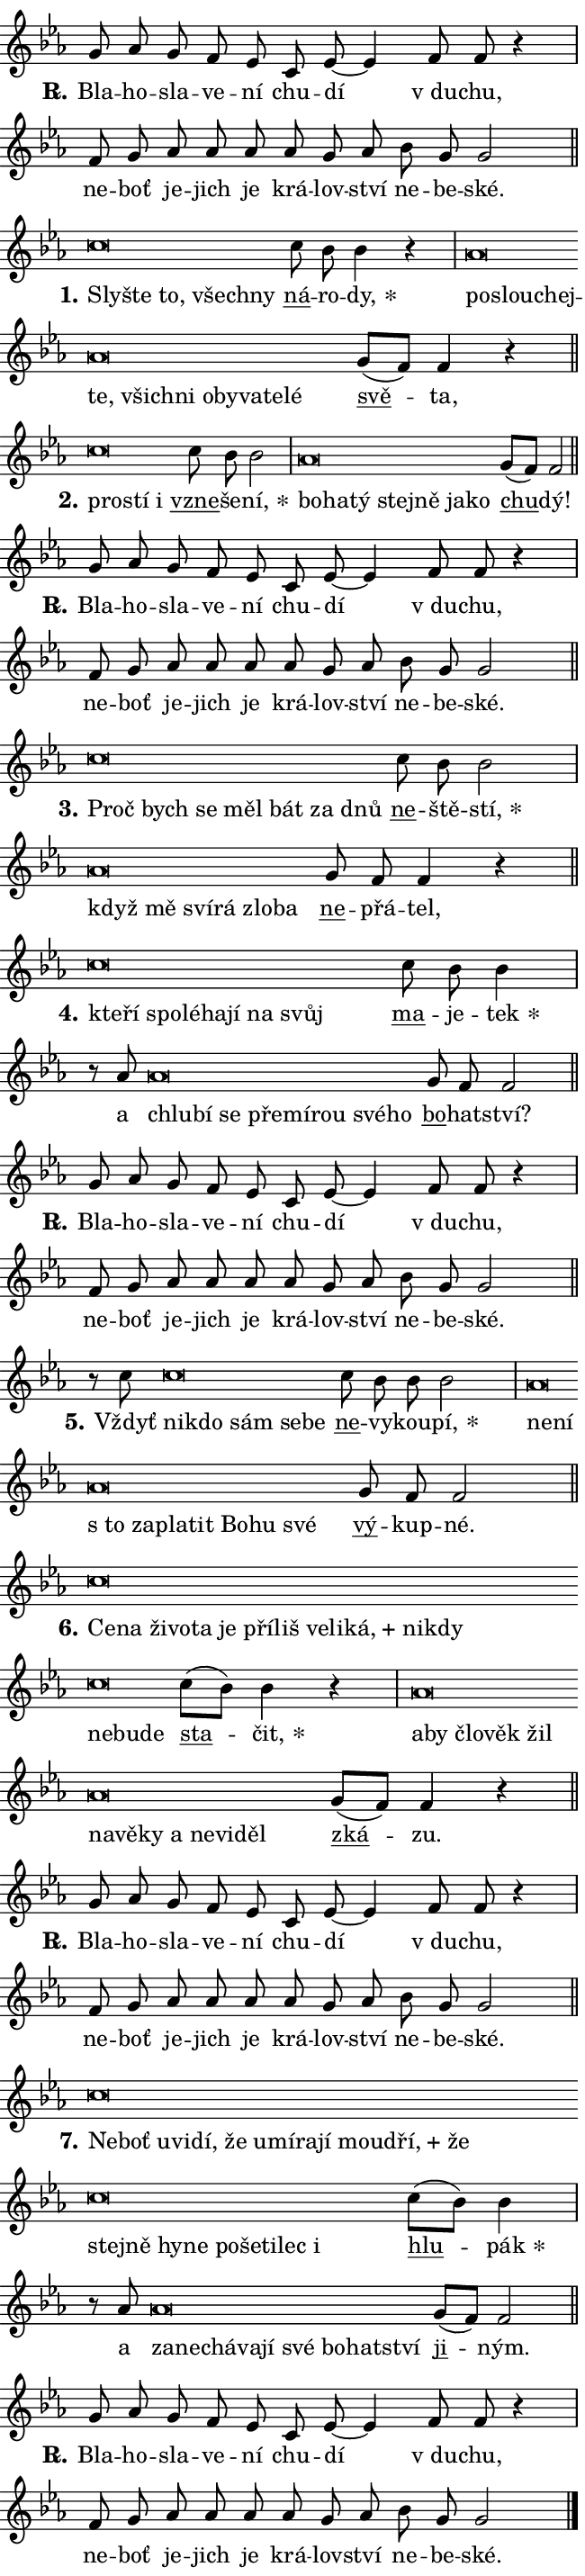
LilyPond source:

\version "2.24.0"
\header { tagline = "" }
\paper {
  indent = 0\cm
  top-margin = 0\cm
  right-margin = 0.13\cm % to fit lyric hyphens
  bottom-margin = 0\cm
  left-margin = 0\cm
  paper-width = 11\cm
  page-breaking = #ly:one-page-breaking
  system-system-spacing.basic-distance = #11
  score-system-spacing.basic-distance = #11
  ragged-last = ##f
}


%% Author: Thomas Morley
%% https://lists.gnu.org/archive/html/lilypond-user/2020-05/msg00002.html
#(define (line-position grob)
"Returns position of @var[grob} in current system:
   @code{'start}, if at first time-step
   @code{'end}, if at last time-step
   @code{'middle} otherwise
"
  (let* ((col (ly:item-get-column grob))
         (ln (ly:grob-object col 'left-neighbor))
         (rn (ly:grob-object col 'right-neighbor))
         (col-to-check-left (if (ly:grob? ln) ln col))
         (col-to-check-right (if (ly:grob? rn) rn col))
         (break-dir-left
           (and
             (ly:grob-property col-to-check-left 'non-musical #f)
             (ly:item-break-dir col-to-check-left)))
         (break-dir-right
           (and
             (ly:grob-property col-to-check-right 'non-musical #f)
             (ly:item-break-dir col-to-check-right))))
        (cond ((eqv? 1 break-dir-left) 'start)
              ((eqv? -1 break-dir-right) 'end)
              (else 'middle))))

#(define (tranparent-at-line-position vctor)
  (lambda (grob)
  "Relying on @code{line-position} select the relevant enry from @var{vctor}.
Used to determine transparency,"
    (case (line-position grob)
      ((end) (not (vector-ref vctor 0)))
      ((middle) (not (vector-ref vctor 1)))
      ((start) (not (vector-ref vctor 2))))))

noteHeadBreakVisibility =
#(define-music-function (break-visibility)(vector?)
"Makes @code{NoteHead}s transparent relying on @var{break-visibility}"
#{
  \override NoteHead.transparent =
    #(tranparent-at-line-position break-visibility)
#})

#(define delete-ledgers-for-transparent-note-heads
  (lambda (grob)
    "Reads whether a @code{NoteHead} is transparent.
If so this @code{NoteHead} is removed from @code{'note-heads} from
@var{grob}, which is supposed to be @code{LedgerLineSpanner}.
As a result ledgers are not printed for this @code{NoteHead}"
    (let* ((nhds-array (ly:grob-object grob 'note-heads))
           (nhds-list
             (if (ly:grob-array? nhds-array)
                 (ly:grob-array->list nhds-array)
                 '()))
           ;; Relies on the transparent-property being done before
           ;; Staff.LedgerLineSpanner.after-line-breaking is executed.
           ;; This is fragile ...
           (to-keep
             (remove
               (lambda (nhd)
                 (ly:grob-property nhd 'transparent #f))
               nhds-list)))
      ;; TODO find a better method to iterate over grob-arrays, similiar
      ;; to filter/remove etc for lists
      ;; For now rebuilt from scratch
      (set! (ly:grob-object grob 'note-heads)  '())
      (for-each
        (lambda (nhd)
          (ly:pointer-group-interface::add-grob grob 'note-heads nhd))
        to-keep))))

squashNotes = {
  \override NoteHead.X-extent = #'(-0.2 . 0.2)
  \override NoteHead.Y-extent = #'(-0.75 . 0)
  \override NoteHead.stencil =
    #(lambda (grob)
       (let ((pos (ly:grob-property grob 'staff-position)))
         (begin
           (if (< pos -7) (display "ERROR: Lower brevis then expected\n") (display ""))
           (if (<= pos -6) ly:text-interface::print ly:note-head::print))))
}
unSquashNotes = {
  \revert NoteHead.X-extent
  \revert NoteHead.Y-extent
  \revert NoteHead.stencil
}

hideNotes = \noteHeadBreakVisibility #begin-of-line-visible
unHideNotes = \noteHeadBreakVisibility #all-visible

% work-around for resetting accidentals
% https://lilypond.org/doc/v2.23/Documentation/notation/displaying-rhythms#unmetered-music
cadenzaMeasure = {
  \cadenzaOff
  \partial 1024 s1024
  \cadenzaOn
}

#(define-markup-command (accent layout props text) (markup?)
  "Underline accented syllable"
  (interpret-markup layout props
    #{\markup \override #'(offset . 4.3) \underline { #text }#}))

responsum = \markup \concat {
  "R" \hspace #-1.05 \path #0.1 #'((moveto 0 0.07) (lineto 0.9 0.8)) \hspace #0.05 "."
}

spaceSize = #0.6828661417322834 % exact space size for TeX Gyre Schola

\layout {
  \context {
    \Staff
    \remove "Time_signature_engraver"
    \override LedgerLineSpanner.after-line-breaking = #delete-ledgers-for-transparent-note-heads
  }
  \context {
    \Lyrics {
      \override LyricSpace.minimum-distance = \spaceSize
      \override LyricText.font-name = #"TeX Gyre Schola"
      \override LyricText.font-size = 1
      \override StanzaNumber.font-name = #"TeX Gyre Schola Bold"
      \override StanzaNumber.font-size = 1
    }
  }
  \context {
    \Score 
    \override NoteHead.text =
      #(lambda (grob) 
        (let ((pos (ly:grob-property grob 'staff-position)))
          #{\markup {
            \combine
              \halign #-0.55 \raise #(if (= pos -6) 0 0.5) \override #'(thickness . 2) \draw-line #'(3.2 . 0)
              \musicglyph "noteheads.sM1"
          }#}))
  }
}

% magnetic-lyrics.ily
%
%   written by
%     Jean Abou Samra <jean@abou-samra.fr>
%     Werner Lemberg <wl@gnu.org>
%
%   adapted by
%     Jiri Hon <jiri.hon@gmail.com>
%
% Version 2022-Apr-15

% https://www.mail-archive.com/lilypond-user@gnu.org/msg149350.html

#(define (Left_hyphen_pointer_engraver context)
   "Collect syllable-hyphen-syllable occurrences in lyrics and store
them in properties.  This engraver only looks to the left.  For
example, if the lyrics input is @code{foo -- bar}, it does the
following.

@itemize @bullet
@item
Set the @code{text} property of the @code{LyricHyphen} grob between
@q{foo} and @q{bar} to @code{foo}.

@item
Set the @code{left-hyphen} property of the @code{LyricText} grob with
text @q{foo} to the @code{LyricHyphen} grob between @q{foo} and
@q{bar}.
@end itemize

Use this auxiliary engraver in combination with the
@code{lyric-@/text::@/apply-@/magnetic-@/offset!} hook."
   (let ((hyphen #f)
         (text #f))
     (make-engraver
      (acknowledgers
       ((lyric-syllable-interface engraver grob source-engraver)
        (set! text grob)))
      (end-acknowledgers
       ((lyric-hyphen-interface engraver grob source-engraver)
        ;(when (not (grob::has-interface grob 'lyric-space-interface))
          (set! hyphen grob)));)
      ((stop-translation-timestep engraver)
       (when (and text hyphen)
         (ly:grob-set-object! text 'left-hyphen hyphen))
       (set! text #f)
       (set! hyphen #f)))))

#(define (lyric-text::apply-magnetic-offset! grob)
   "If the space between two syllables is less than the value in
property @code{LyricText@/.details@/.squash-threshold}, move the right
syllable to the left so that it gets concatenated with the left
syllable.

Use this function as a hook for
@code{LyricText@/.after-@/line-@/breaking} if the
@code{Left_@/hyphen_@/pointer_@/engraver} is active."
   (let ((hyphen (ly:grob-object grob 'left-hyphen #f)))
     (when hyphen
       (let ((left-text (ly:spanner-bound hyphen LEFT)))
         (when (grob::has-interface left-text 'lyric-syllable-interface)
           (let* ((common (ly:grob-common-refpoint grob left-text X))
                  (this-x-ext (ly:grob-extent grob common X))
                  (left-x-ext
                   (begin
                     ;; Trigger magnetism for left-text.
                     (ly:grob-property left-text 'after-line-breaking)
                     (ly:grob-extent left-text common X)))
                  ;; `delta` is the gap width between two syllables.
                  (delta (- (interval-start this-x-ext)
                            (interval-end left-x-ext)))
                  (details (ly:grob-property grob 'details))
                  (threshold (assoc-get 'squash-threshold details 0.2)))
             (when (< delta threshold)
               (let* (;; We have to manipulate the input text so that
                      ;; ligatures crossing syllable boundaries are not
                      ;; disabled.  For languages based on the Latin
                      ;; script this is essentially a beautification.
                      ;; However, for non-Western scripts it can be a
                      ;; necessity.
                      (lt (ly:grob-property left-text 'text))
                      (rt (ly:grob-property grob 'text))
                      (is-space (grob::has-interface hyphen 'lyric-space-interface))
                      (space (if is-space " " ""))
                      (extra-delta (if is-space spaceSize 0))
                      ;; Append new syllable.
                      (ltrt-space (if (and (string? lt) (string? rt))
                                (string-append lt space rt)
                                (make-concat-markup (list lt space rt))))
                      ;; Right-align `ltrt` to the right side.
                      (ltrt-space-markup (grob-interpret-markup
                               grob
                               (make-translate-markup
                                (cons (interval-length this-x-ext) 0)
                                (make-right-align-markup ltrt-space)))))
                 (begin
                   ;; Don't print `left-text`.
                   (ly:grob-set-property! left-text 'stencil #f)
                   ;; Set text and stencil (which holds all collected
                   ;; syllables so far) and shift it to the left.
                   (ly:grob-set-property! grob 'text ltrt-space)
                   (ly:grob-set-property! grob 'stencil ltrt-space-markup)
                   (ly:grob-translate-axis! grob (- (- delta extra-delta)) X))))))))))


#(define (lyric-hyphen::displace-bounds-first grob)
   ;; Make very sure this callback isn't triggered too early.
   (let ((left (ly:spanner-bound grob LEFT))
         (right (ly:spanner-bound grob RIGHT)))
     (ly:grob-property left 'after-line-breaking)
     (ly:grob-property right 'after-line-breaking)
     (ly:lyric-hyphen::print grob)))

squashThreshold = #0.4

\layout {
  \context {
    \Lyrics
    \consists #Left_hyphen_pointer_engraver
    \override LyricText.after-line-breaking =
      #lyric-text::apply-magnetic-offset!
    \override LyricHyphen.stencil = #lyric-hyphen::displace-bounds-first
    \override LyricText.details.squash-threshold = \squashThreshold
    \override LyricHyphen.minimum-distance = 0
    \override LyricHyphen.minimum-length = \squashThreshold
  }
}

squashText = \override LyricText.details.squash-threshold = 9999
unSquashText = \override LyricText.details.squash-threshold = \squashThreshold

leftText = \override LyricText.self-alignment-X = #LEFT
unLeftText = \revert LyricText.self-alignment-X

starOffset = #(lambda (grob) 
                (let ((x_offset (ly:self-alignment-interface::aligned-on-x-parent grob)))
                  (if (= x_offset 0) 0 (+ x_offset 1.2))))

star = #(define-music-function (syllable)(string?)
"Append star separator at the end of a syllable"
#{
  \once \override LyricText.X-offset = #starOffset
  \lyricmode { \markup {
    #syllable
    \override #'((font-name . "TeX Gyre Schola Bold")) \hspace #0.2 \lower #0.65 \larger "*"
  } }
#})

starAccent = #(define-music-function (syllable)(string?)
"Append star separator at the end of a syllable and make accent"
#{
  \once \override LyricText.X-offset = #starOffset
  \lyricmode { \markup {
    \accent #syllable
    \override #'((font-name . "TeX Gyre Schola Bold")) \hspace #0.2 \lower #0.65 \larger "*"
  } }
#})

breath = #(define-music-function (syllable)(string?)
"Append breathing indicator at the end of a syllable"
#{
  \lyricmode { \markup { #syllable "+" } }
#})

optionalBreath = #(define-music-function (syllable)(string?)
"Append optional breathing indicator at the end of a syllable"
#{
  \lyricmode { \markup { #syllable "(+)" } }
#})


\score {
    <<
        \new Voice = "melody" { \cadenzaOn \key es \major \relative { g'8 as g f es \bar "" c es~ es4 \bar "" f8 f r4 \cadenzaMeasure \bar "|" f8 g \bar "" as as as \bar "" as g as \bar "" bes g g2 \cadenzaMeasure \bar "||" \break } }
        \new Lyrics \lyricsto "melody" { \lyricmode { \set stanza = \responsum
Bla -- ho -- sla -- ve -- ní chu -- dí "v du" -- chu, ne -- boť je -- jich je krá -- lov -- ství ne -- be -- ské. } }
    >>
    \layout {}
}

\score {
    <<
        \new Voice = "melody" { \cadenzaOn \key es \major \relative { \squashNotes c''\breve*1/16 \hideNotes \breve*1/16 \bar "" \breve*1/16 \bar "" \breve*1/16 \breve*1/16 \bar "" \unHideNotes \unSquashNotes \bar "" c8 bes bes4 r \cadenzaMeasure \bar "|" \squashNotes as\breve*1/16 \hideNotes \breve*1/16 \bar "" \breve*1/16 \bar "" \breve*1/16 \bar "" \breve*1/16 \bar "" \breve*1/16 \bar "" \breve*1/16 \bar "" \breve*1/16 \bar "" \breve*1/16 \bar "" \breve*1/16 \breve*1/16 \bar "" \unHideNotes \unSquashNotes \bar "" g8[( f)] f4 r \cadenzaMeasure \bar "||" \break } }
        \new Lyrics \lyricsto "melody" { \lyricmode { \set stanza = "1."
\leftText Sly -- \squashText šte to, všech -- ny \unLeftText \unSquashText \markup \accent ná -- ro -- \star dy, \leftText po -- \squashText slou -- chej -- te, všich -- ni o -- by -- va -- te -- lé \unLeftText \unSquashText \markup \accent svě -- ta, } }
    >>
    \layout {}
}

\score {
    <<
        \new Voice = "melody" { \cadenzaOn \key es \major \relative { \squashNotes c''\breve*1/16 \hideNotes \breve*1/16 \breve*1/16 \bar "" \unHideNotes \unSquashNotes \bar "" c8 bes bes2 \cadenzaMeasure \bar "|" \squashNotes as\breve*1/16 \hideNotes \breve*1/16 \bar "" \breve*1/16 \bar "" \breve*1/16 \bar "" \breve*1/16 \bar "" \breve*1/16 \breve*1/16 \bar "" \unHideNotes \unSquashNotes \bar "" g8[( f)] f2 \cadenzaMeasure \bar "||" \break } }
        \new Lyrics \lyricsto "melody" { \lyricmode { \set stanza = "2."
\leftText pro -- \squashText stí i \unLeftText \unSquashText \markup \accent vzne -- še -- \star ní, \leftText bo -- \squashText ha -- tý stej -- ně ja -- ko \unLeftText \unSquashText \markup \accent chu -- dý! } }
    >>
    \layout {}
}

\score {
    <<
        \new Voice = "melody" { \cadenzaOn \key es \major \relative { g'8 as g f es \bar "" c es~ es4 \bar "" f8 f r4 \cadenzaMeasure \bar "|" f8 g \bar "" as as as \bar "" as g as \bar "" bes g g2 \cadenzaMeasure \bar "||" \break } }
        \new Lyrics \lyricsto "melody" { \lyricmode { \set stanza = \responsum
Bla -- ho -- sla -- ve -- ní chu -- dí "v du" -- chu, ne -- boť je -- jich je krá -- lov -- ství ne -- be -- ské. } }
    >>
    \layout {}
}

\score {
    <<
        \new Voice = "melody" { \cadenzaOn \key es \major \relative { \squashNotes c''\breve*1/16 \hideNotes \breve*1/16 \bar "" \breve*1/16 \bar "" \breve*1/16 \bar "" \breve*1/16 \bar "" \breve*1/16 \breve*1/16 \bar "" \unHideNotes \unSquashNotes \bar "" c8 bes bes2 \cadenzaMeasure \bar "|" \squashNotes as\breve*1/16 \hideNotes \breve*1/16 \bar "" \breve*1/16 \bar "" \breve*1/16 \bar "" \breve*1/16 \breve*1/16 \bar "" \unHideNotes \unSquashNotes \bar "" g8 f f4 r \cadenzaMeasure \bar "||" \break } }
        \new Lyrics \lyricsto "melody" { \lyricmode { \set stanza = "3."
\leftText Proč \squashText bych se měl bát za dnů \unLeftText \unSquashText \markup \accent ne -- ště -- \star stí, \leftText když \squashText mě sví -- rá zlo -- ba \unLeftText \unSquashText \markup \accent ne -- přá -- tel, } }
    >>
    \layout {}
}

\score {
    <<
        \new Voice = "melody" { \cadenzaOn \key es \major \relative { \squashNotes c''\breve*1/16 \hideNotes \breve*1/16 \bar "" \breve*1/16 \bar "" \breve*1/16 \bar "" \breve*1/16 \bar "" \breve*1/16 \bar "" \breve*1/16 \breve*1/16 \bar "" \unHideNotes \unSquashNotes \bar "" c8 bes bes4 \cadenzaMeasure \bar "|" r8 as8 \squashNotes as\breve*1/16 \hideNotes \breve*1/16 \bar "" \breve*1/16 \bar "" \breve*1/16 \bar "" \breve*1/16 \bar "" \breve*1/16 \bar "" \breve*1/16 \breve*1/16 \bar "" \unHideNotes \unSquashNotes \bar "" g8 f f2 \cadenzaMeasure \bar "||" \break } }
        \new Lyrics \lyricsto "melody" { \lyricmode { \set stanza = "4."
\leftText kte -- \squashText ří spo -- lé -- ha -- jí na svůj \unLeftText \unSquashText \markup \accent ma -- je -- \star tek a \leftText chlu -- \squashText bí se pře -- mí -- rou své -- ho \unLeftText \unSquashText \markup \accent bo -- hat -- ství? } }
    >>
    \layout {}
}

\score {
    <<
        \new Voice = "melody" { \cadenzaOn \key es \major \relative { g'8 as g f es \bar "" c es~ es4 \bar "" f8 f r4 \cadenzaMeasure \bar "|" f8 g \bar "" as as as \bar "" as g as \bar "" bes g g2 \cadenzaMeasure \bar "||" \break } }
        \new Lyrics \lyricsto "melody" { \lyricmode { \set stanza = \responsum
Bla -- ho -- sla -- ve -- ní chu -- dí "v du" -- chu, ne -- boť je -- jich je krá -- lov -- ství ne -- be -- ské. } }
    >>
    \layout {}
}

\score {
    <<
        \new Voice = "melody" { \cadenzaOn \key es \major \relative { r8 c''8 \squashNotes c\breve*1/16 \hideNotes \breve*1/16 \bar "" \breve*1/16 \bar "" \breve*1/16 \breve*1/16 \bar "" \unHideNotes \unSquashNotes \bar "" c8 bes bes bes2 \cadenzaMeasure \bar "|" \squashNotes as\breve*1/16 \hideNotes \breve*1/16 \bar "" \breve*1/16 \bar "" \breve*1/16 \bar "" \breve*1/16 \bar "" \breve*1/16 \bar "" \breve*1/16 \bar "" \breve*1/16 \breve*1/16 \bar "" \unHideNotes \unSquashNotes \bar "" g8 f f2 \cadenzaMeasure \bar "||" \break } }
        \new Lyrics \lyricsto "melody" { \lyricmode { \set stanza = "5."
Vždyť \leftText ni -- \squashText kdo sám se -- be \unLeftText \unSquashText \markup \accent ne -- vy -- kou -- \star pí, \leftText ne -- \squashText ní "s to" za -- pla -- tit Bo -- hu své \unLeftText \unSquashText \markup \accent vý -- kup -- né. } }
    >>
    \layout {}
}

\score {
    <<
        \new Voice = "melody" { \cadenzaOn \key es \major \relative { \squashNotes c''\breve*1/16 \hideNotes \breve*1/16 \bar "" \breve*1/16 \bar "" \breve*1/16 \bar "" \breve*1/16 \bar "" \breve*1/16 \bar "" \breve*1/16 \bar "" \breve*1/16 \bar "" \breve*1/16 \bar "" \breve*1/16 \bar "" \breve*1/16 \bar "" \breve*1/16 \bar "" \breve*1/16 \bar "" \breve*1/16 \bar "" \breve*1/16 \breve*1/16 \bar "" \unHideNotes \unSquashNotes \bar "" c8[( bes)] bes4 r \cadenzaMeasure \bar "|" \squashNotes as\breve*1/16 \hideNotes \breve*1/16 \bar "" \breve*1/16 \bar "" \breve*1/16 \bar "" \breve*1/16 \bar "" \breve*1/16 \bar "" \breve*1/16 \bar "" \breve*1/16 \bar "" \breve*1/16 \bar "" \breve*1/16 \bar "" \breve*1/16 \breve*1/16 \bar "" \unHideNotes \unSquashNotes \bar "" g8[( f)] f4 r \cadenzaMeasure \bar "||" \break } }
        \new Lyrics \lyricsto "melody" { \lyricmode { \set stanza = "6."
\leftText Ce -- \squashText na ži -- vo -- ta je pří -- liš ve -- li -- \breath "ká," ni -- kdy ne -- bu -- de \unLeftText \unSquashText \markup \accent sta -- \star čit, \leftText a -- \squashText by člo -- věk žil na -- vě -- ky a ne -- vi -- děl \unLeftText \unSquashText \markup \accent zká -- zu. } }
    >>
    \layout {}
}

\score {
    <<
        \new Voice = "melody" { \cadenzaOn \key es \major \relative { g'8 as g f es \bar "" c es~ es4 \bar "" f8 f r4 \cadenzaMeasure \bar "|" f8 g \bar "" as as as \bar "" as g as \bar "" bes g g2 \cadenzaMeasure \bar "||" \break } }
        \new Lyrics \lyricsto "melody" { \lyricmode { \set stanza = \responsum
Bla -- ho -- sla -- ve -- ní chu -- dí "v du" -- chu, ne -- boť je -- jich je krá -- lov -- ství ne -- be -- ské. } }
    >>
    \layout {}
}

\score {
    <<
        \new Voice = "melody" { \cadenzaOn \key es \major \relative { \squashNotes c''\breve*1/16 \hideNotes \breve*1/16 \bar "" \breve*1/16 \bar "" \breve*1/16 \bar "" \breve*1/16 \bar "" \breve*1/16 \bar "" \breve*1/16 \bar "" \breve*1/16 \bar "" \breve*1/16 \bar "" \breve*1/16 \bar "" \breve*1/16 \bar "" \breve*1/16 \bar "" \breve*1/16 \bar "" \breve*1/16 \bar "" \breve*1/16 \bar "" \breve*1/16 \bar "" \breve*1/16 \bar "" \breve*1/16 \bar "" \breve*1/16 \bar "" \breve*1/16 \bar "" \breve*1/16 \breve*1/16 \bar "" \unHideNotes \unSquashNotes \bar "" c8[( bes)] bes4 \cadenzaMeasure \bar "|" r8 as8 \squashNotes as\breve*1/16 \hideNotes \breve*1/16 \bar "" \breve*1/16 \bar "" \breve*1/16 \bar "" \breve*1/16 \bar "" \breve*1/16 \bar "" \breve*1/16 \bar "" \breve*1/16 \breve*1/16 \bar "" \unHideNotes \unSquashNotes \bar "" g8[( f)] f2 \cadenzaMeasure \bar "||" \break } }
        \new Lyrics \lyricsto "melody" { \lyricmode { \set stanza = "7."
\leftText Ne -- \squashText boť u -- vi -- dí, že u -- mí -- ra -- jí mou -- \breath "dří," že stej -- ně hy -- ne po -- še -- ti -- lec i \unLeftText \unSquashText \markup \accent hlu -- \star pák a \leftText za -- \squashText ne -- chá -- va -- jí své bo -- hat -- ství \unLeftText \unSquashText \markup \accent ji -- ným. } }
    >>
    \layout {}
}

\score {
    <<
        \new Voice = "melody" { \cadenzaOn \key es \major \relative { g'8 as g f es \bar "" c es~ es4 \bar "" f8 f r4 \cadenzaMeasure \bar "|" f8 g \bar "" as as as \bar "" as g as \bar "" bes g g2 \cadenzaMeasure \bar "||" \break } \bar "|." }
        \new Lyrics \lyricsto "melody" { \lyricmode { \set stanza = \responsum
Bla -- ho -- sla -- ve -- ní chu -- dí "v du" -- chu, ne -- boť je -- jich je krá -- lov -- ství ne -- be -- ské. } }
    >>
    \layout {}
}
